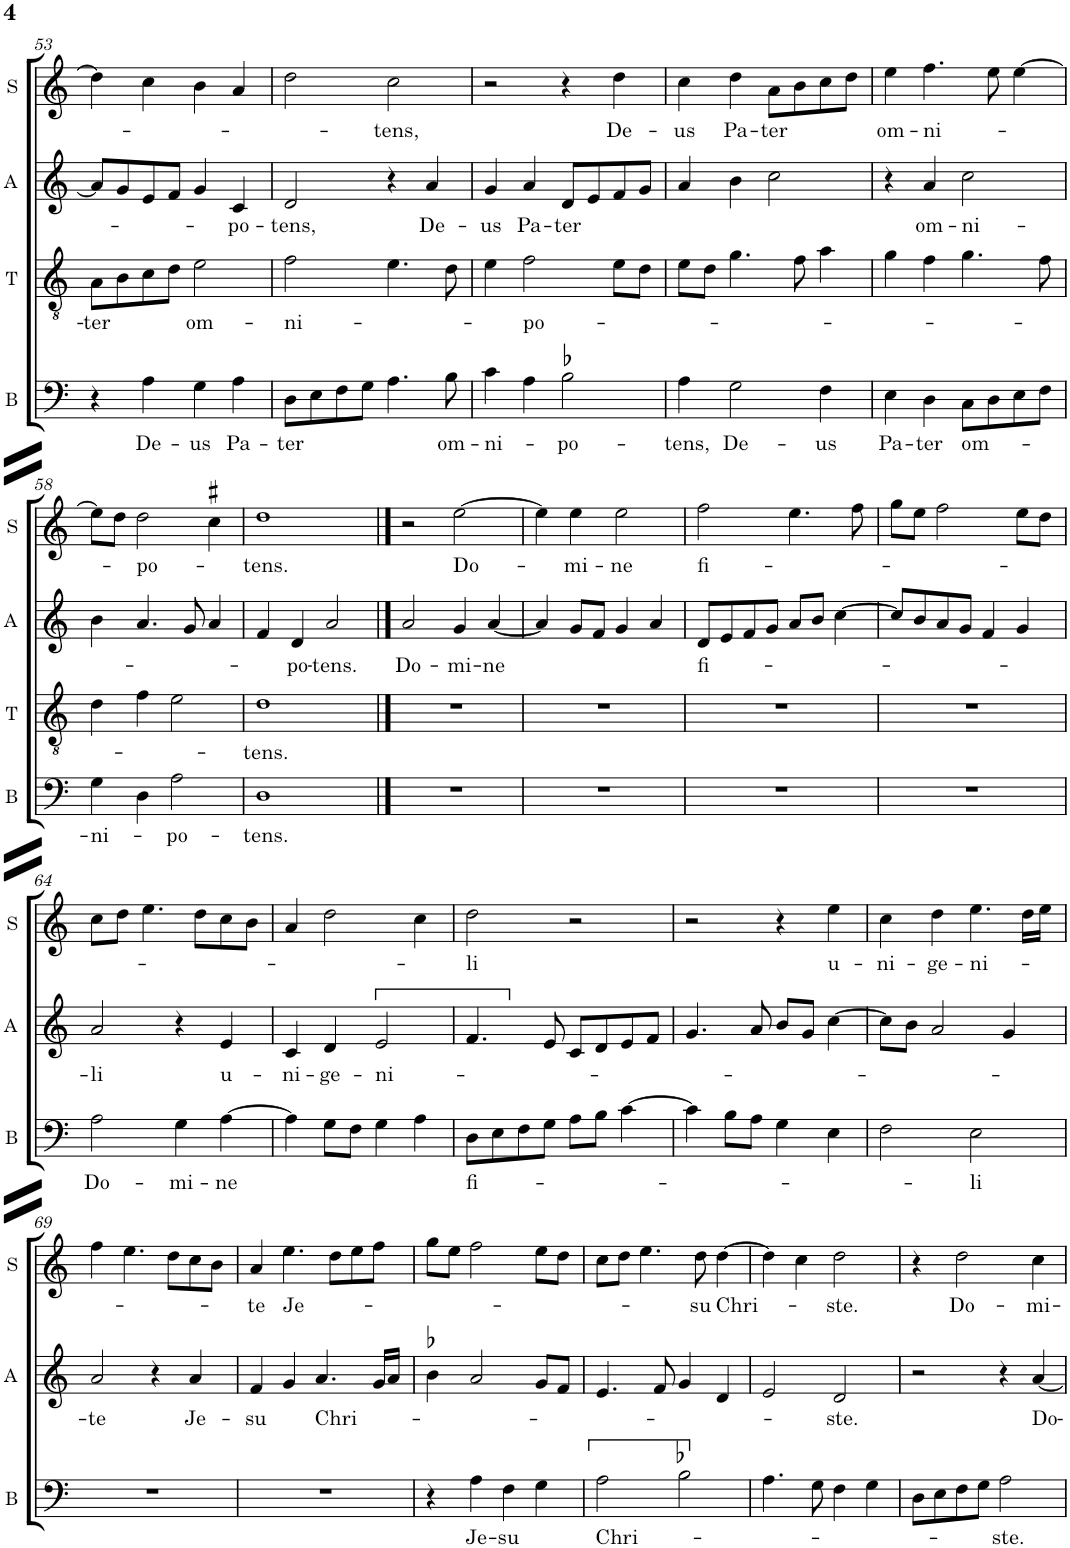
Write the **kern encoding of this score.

**kern	**text	**kern	**text	**kern	**text	**kern	**text
*part4	*part4	*part3	*part3	*part2	*part2	*part1	*part1
*staff4	*staff4	*staff3	*staff3	*staff2	*staff2	*staff1	*staff1
*I"B	*	*I"T	*	*I"A	*	*I"S	*
*I'B	*	*I'T	*	*I'A	*	*I'S	*
!!LO:PB:g=z
*clefF4	*	*clefGv2	*	*clefG2	*	*clefG2	*
*k[]	*	*k[]	*	*k[]	*	*k[]	*
*M2/2	*	*M2/2	*	*M2/2	*	*M2/2	*
*met(c|)	*	*met(c|)	*	*met(c|)	*	*met(c|)	*
=53	=53	=53	=53	=53	=53	=53	=53
!	!	!	!LO:LY:b	!	!	!	!
4r	.	8A\L	-ter	8a/L]	.	4dd\]	.
.	.	8B\	.	8g/	.	.	.
!	!LO:LY:b	!	!	!	!	!	!
4A\	De-	8c\	.	8e/	.	4cc\	.
.	.	8d\J	.	8f/J	.	.	.
!	!LO:LY:b	!	!LO:LY:b	!	!	!	!
4G\	-us	2e\	om-	4g/	.	4b\	.
!	!LO:LY:b	!	!	!	!LO:LY:b	!	!
4A\	Pa-	.	.	4c/	-po-	4a/	.
=54	=54	=54	=54	=54	=54	=54	=54
!	!LO:LY:b	!	!LO:LY:b	!	!LO:LY:b	!	!
8D\L	-ter	2f\	-ni-	2d/	-tens,	2dd\	.
8E\	.	.	.	.	.	.	.
8F\	.	.	.	.	.	.	.
8G\J	.	.	.	.	.	.	.
!	!	!	!	!	!	!	!LO:LY:b
4.A\	.	4.e\	.	4r	.	2cc\	-tens,
!	!	!	!	!	!LO:LY:b	!	!
.	.	.	.	4a/	De-	.	.
!	!LO:LY:b	!	!	!	!	!	!
8B\	om-	8d\	.	.	.	.	.
=55	=55	=55	=55	=55	=55	=55	=55
!	!LO:LY:b	!	!	!	!LO:LY:b	!	!
4c\	-ni-	4e\	.	4g/	-us	2r	.
!	!	!	!LO:LY:b	!	!LO:LY:b	!	!
4A\	.	2f\	po-	4a/	Pa-	.	.
!	!LO:LY:b	!	!	!	!LO:LY:b	!	!
2B-X\	-po-	.	.	8d/L	-ter	4r	.
.	.	.	.	8e/	.	.	.
!	!	!	!	!	!	!	!LO:LY:b
.	.	8e\L	.	8f/	.	4dd\	De-
.	.	8d\J	.	8g/J	.	.	.
=56	=56	=56	=56	=56	=56	=56	=56
!	!LO:LY:b	!	!	!	!	!	!LO:LY:b
4A\	-tens,	8e\L	.	4a/	.	4cc\	-us
.	.	8d\J	.	.	.	.	.
!	!LO:LY:b	!	!	!	!	!	!LO:LY:b
2G\	De-	4.g\	.	4b\	.	4dd\	Pa-
!	!	!	!	!	!	!	!LO:LY:b
.	.	.	.	2cc\	.	8a\L	-ter
.	.	8f\	.	.	.	8b\	.
!	!LO:LY:b	!	!	!	!	!	!
4F\	-us	4a\	.	.	.	8cc\	.
.	.	.	.	.	.	8dd\J	.
=57	=57	=57	=57	=57	=57	=57	=57
!	!LO:LY:b	!	!	!	!	!	!LO:LY:b
4E\	Pa-	4g\	.	4r	.	4ee\	om-
!	!LO:LY:b	!	!	!	!LO:LY:b	!	!LO:LY:b
4D\	-ter	4f\	.	4a/	om-	4.ff\	-ni-
!	!LO:LY:b	!	!	!	!LO:LY:b	!	!
8C\L	om-	4.g\	.	2cc\	ni-	.	.
8D\	.	.	.	.	.	8ee\	.
8E\	.	.	.	.	.	[4ee\	.
8F\J	.	8f\	.	.	.	.	.
!!LO:LB:g=z
=58	=58	=58	=58	=58	=58	=58	=58
!	!LO:LY:b	!	!	!	!	!	!
4G\	-ni-	4d\	.	4b\	.	8ee\L]	.
.	.	.	.	.	.	8dd\J	.
!	!	!	!	!	!	!	!LO:LY:b
4D\	.	4f\	.	4.a/	.	2dd\	-po-
!	!LO:LY:b	!	!	!	!	!	!
2A\	-po-	2e\	.	.	.	.	.
.	.	.	.	8g/	.	.	.
.	.	.	.	4a/	.	4cc#X\	.
=59	=59	=59	=59	=59	=59	=59	=59
!	!LO:LY:b	!	!LO:LY:b	!	!	!	!LO:LY:b
1D	-tens.	1d	-tens.	4f/	.	1dd	-tens.
!	!	!	!	!	!LO:LY:b	!	!
.	.	.	.	4d/	-po-	.	.
!	!	!	!	!	!LO:LY:b	!	!
.	.	.	.	2a/	-tens.	.	.
==60	==60	==60	==60	==60	==60	==60	==60
!	!	!	!	!	!LO:LY:b	!	!
1r	.	1r	.	2a/	Do-	2r	.
!	!	!	!	!	!LO:LY:b	!	!LO:LY:b
.	.	.	.	4g/	-mi-	[2ee\	Do-
!	!	!	!	!	!LO:LY:b	!	!
.	.	.	.	[4a/	-ne	.	.
=61	=61	=61	=61	=61	=61	=61	=61
1r	.	1r	.	4a/]	.	4ee\]	.
!	!	!	!	!	!	!	!LO:LY:b
.	.	.	.	8g/L	.	4ee\	-mi-
.	.	.	.	8f/J	.	.	.
!	!	!	!	!	!	!	!LO:LY:b
.	.	.	.	4g/	.	2ee\	-ne
.	.	.	.	4a/	.	.	.
=62	=62	=62	=62	=62	=62	=62	=62
!	!	!	!	!	!LO:LY:b	!	!LO:LY:b
1r	.	1r	.	8d/L	fi-	2ff\	fi-
.	.	.	.	8e/	.	.	.
.	.	.	.	8f/	.	.	.
.	.	.	.	8g/J	.	.	.
.	.	.	.	8a/L	.	4.ee\	.
.	.	.	.	8b/J	.	.	.
.	.	.	.	[4cc\	.	.	.
.	.	.	.	.	.	8ff\	.
=63	=63	=63	=63	=63	=63	=63	=63
1r	.	1r	.	8cc/L]	.	8gg\L	.
.	.	.	.	8b/	.	8ee\J	.
.	.	.	.	8a/	.	2ff\	.
.	.	.	.	8g/J	.	.	.
.	.	.	.	4f/	.	.	.
.	.	.	.	4g/	.	8ee\L	.
.	.	.	.	.	.	8dd\J	.
!!LO:LB:g=z
=64	=64	=64	=64	=64	=64	=64	=64
!	!LO:LY:b	!	!	!	!LO:LY:b	!	!
2A\	Do-	1r	.	2a/	-li	8cc\L	.
.	.	.	.	.	.	8dd\J	.
.	.	.	.	.	.	4.ee\	.
!	!LO:LY:b	!	!	!	!	!	!
4G\	-mi-	.	.	4r	.	.	.
.	.	.	.	.	.	8dd\L	.
!	!LO:LY:b	!	!	!	!LO:LY:b	!	!
[4A\	-ne	.	.	4e/	u-	8cc\	.
.	.	.	.	.	.	8b\J	.
=65	=65	=65	=65	=65	=65	=65	=65
!	!	!	!	!	!LO:LY:b	!	!
4A\]	.	1r	.	4c/	-ni-	4a/	.
!	!	!	!	!	!LO:LY:b	!	!
8G\L	.	.	.	4d/	-ge-	2dd\	.
8F\J	.	.	.	.	.	.	.
!	!	!	!	!	!LO:LY:b	!	!
4G\	.	.	.	2e/	-ni-	.	.
4A\	.	.	.	.	.	4cc\	.
=66	=66	=66	=66	=66	=66	=66	=66
!	!LO:LY:b	!	!	!	!	!	!LO:LY:b
8D\L	fi-	1r	.	4.f/	.	2dd\	-li
8E\	.	.	.	.	.	.	.
8F\	.	.	.	.	.	.	.
8G\J	.	.	.	8e/	.	.	.
8A\L	.	.	.	8c/L	.	2r	.
8B\J	.	.	.	8d/	.	.	.
[4c\	.	.	.	8e/	.	.	.
.	.	.	.	8f/J	.	.	.
=67	=67	=67	=67	=67	=67	=67	=67
4c\]	.	1r	.	4.g/	.	2r	.
8B\L	.	.	.	.	.	.	.
8A\J	.	.	.	8a/	.	.	.
4G\	.	.	.	8b/L	.	4r	.
.	.	.	.	8g/J	.	.	.
!	!	!	!	!	!	!	!LO:LY:b
4E\	.	.	.	[4cc\	.	4ee\	u-
=68	=68	=68	=68	=68	=68	=68	=68
!	!	!	!	!	!	!	!LO:LY:b
2F\	.	1r	.	8cc\L]	.	4cc\	-ni-
.	.	.	.	8b\J	.	.	.
!	!	!	!	!	!	!	!LO:LY:b
.	.	.	.	2a/	.	4dd\	-ge-
!	!LO:LY:b	!	!	!	!	!	!LO:LY:b
2E\	-li	.	.	.	.	4.ee\	-ni-
.	.	.	.	4g/	.	.	.
.	.	.	.	.	.	16dd\LL	.
.	.	.	.	.	.	16ee\JJ	.
!!LO:LB:g=z
=69	=69	=69	=69	=69	=69	=69	=69
!	!	!	!	!	!LO:LY:b	!	!
1r	.	1r	.	2a/	-te	4ff\	.
.	.	.	.	.	.	4.ee\	.
.	.	.	.	4r	.	.	.
.	.	.	.	.	.	8dd\L	.
!	!	!	!	!	!LO:LY:b	!	!
.	.	.	.	4a/	Je-	8cc\	.
.	.	.	.	.	.	8b\J	.
=70	=70	=70	=70	=70	=70	=70	=70
!	!	!	!	!	!LO:LY:b	!	!LO:LY:b
1r	.	1r	.	4f/	-su	4a/	-te
!	!	!	!	!	!	!	!LO:LY:b
.	.	.	.	4g/	.	4.ee\	Je-
!	!	!	!	!	!LO:LY:b	!	!
.	.	.	.	4.a/	Chri-	.	.
.	.	.	.	.	.	8dd\L	.
.	.	.	.	.	.	8ee\	.
.	.	.	.	16g/LL	.	8ff\J	.
.	.	.	.	16a/JJ	.	.	.
=71	=71	=71	=71	=71	=71	=71	=71
4r	.	1r	.	4b-X\	.	8gg\L	.
.	.	.	.	.	.	8ee\J	.
!	!LO:LY:b	!	!	!	!	!	!
4A\	Je-	.	.	2a/	.	2ff\	.
!	!LO:LY:b	!	!	!	!	!	!
4F\	-su	.	.	.	.	.	.
4G\	.	.	.	8g/L	.	8ee\L	.
.	.	.	.	8f/J	.	8dd\J	.
=72	=72	=72	=72	=72	=72	=72	=72
!	!LO:LY:b	!	!	!	!	!	!
2A\	Chri-	1r	.	4.e/	.	8cc\L	.
.	.	.	.	.	.	8dd\J	.
.	.	.	.	.	.	4.ee\	.
.	.	.	.	8f/	.	.	.
2B-X\	.	.	.	4g/	.	.	.
!	!	!	!	!	!	!	!LO:LY:b
.	.	.	.	.	.	8dd\	-su
!	!	!	!	!	!	!	!LO:LY:b
.	.	.	.	4d/	.	[4dd\	Chri-
=73	=73	=73	=73	=73	=73	=73	=73
4.A\	.	1r	.	2e/	.	4dd\]	.
.	.	.	.	.	.	4cc\	.
8G\	.	.	.	.	.	.	.
!	!	!	!	!	!LO:LY:b	!	!LO:LY:b
4F\	.	.	.	2d/	-ste.	2dd\	-ste.
4G\	.	.	.	.	.	.	.
=74	=74	=74	=74	=74	=74	=74	=74
8D\L	.	1r	.	2r	.	4r	.
8E\	.	.	.	.	.	.	.
!	!	!	!	!	!	!	!LO:LY:b
8F\	.	.	.	.	.	2dd\	Do-
8G\J	.	.	.	.	.	.	.
!	!LO:LY:b	!	!	!	!	!	!
2A\	-ste.	.	.	4r	.	.	.
!	!	!	!	!	!LO:LY:b	!	!LO:LY:b
.	.	.	.	[4a/	Do-	4cc\	-mi-
=	=	=	=	=	=	=	=
*-	*-	*-	*-	*-	*-	*-	*-
